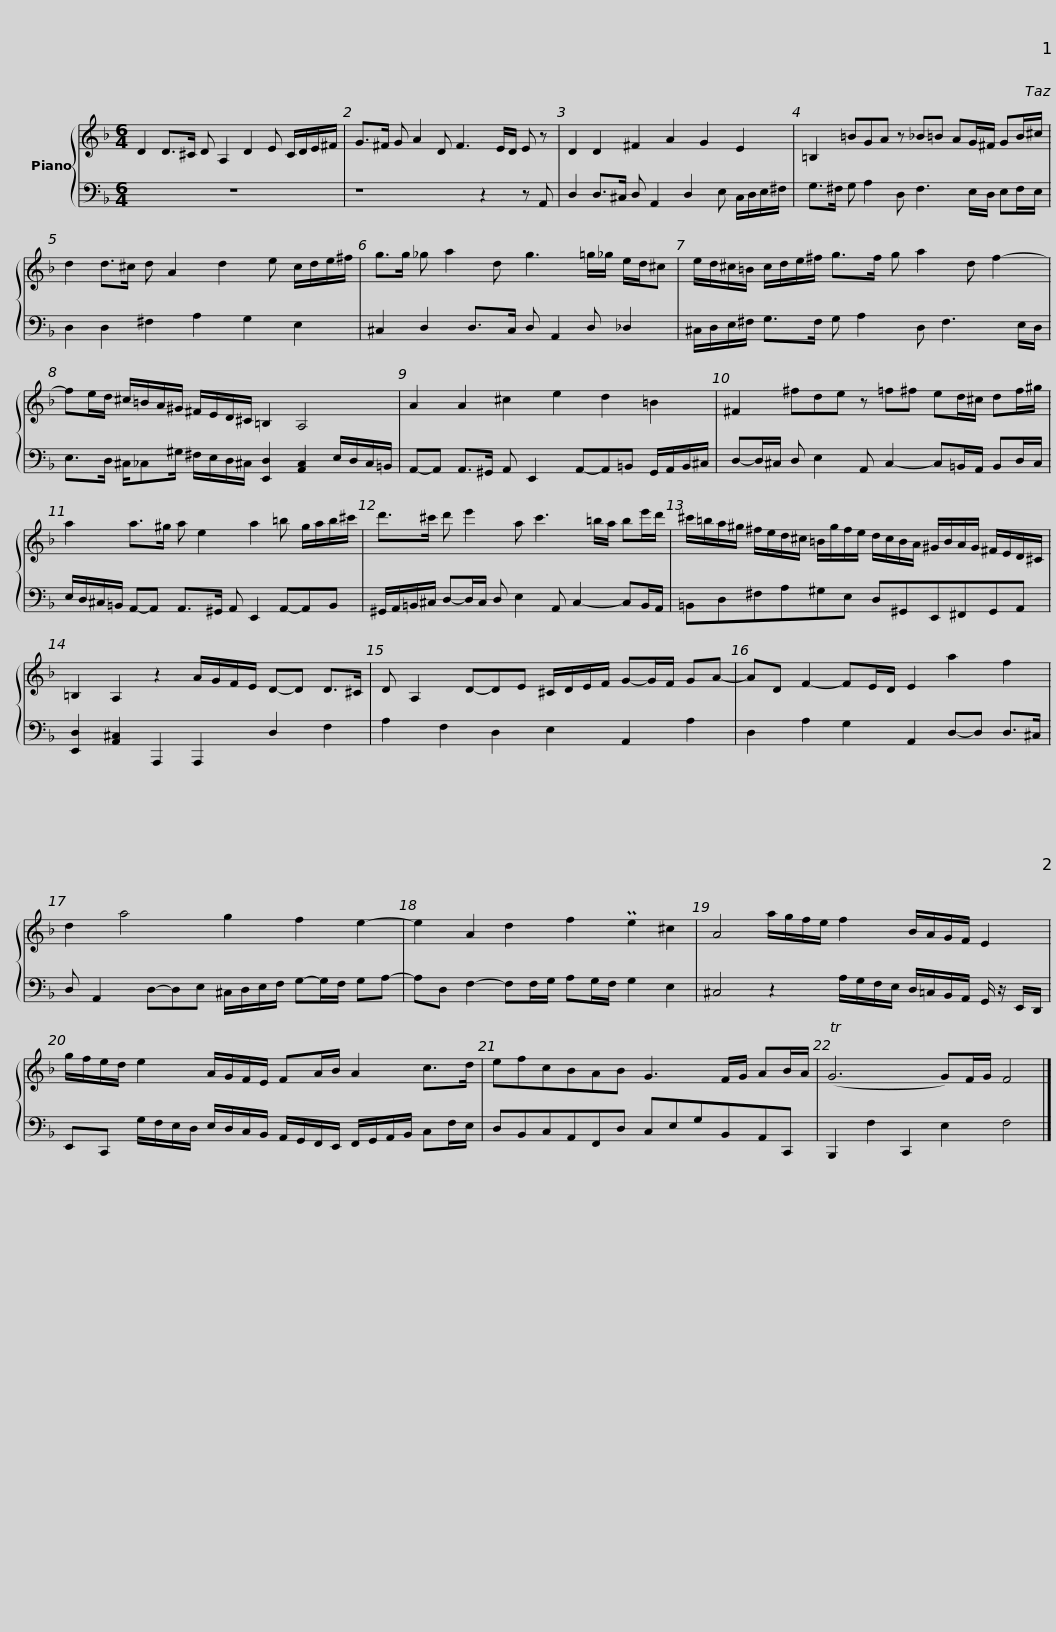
X:1
%%score { 1 | 2 }
L:1/8
M:6/4
I:linebreak $
K:F
V:1 treble
V:2 bass
V:1
 D2 D>^C D A,2 D2 E C/D/E/^F/ | G>^F G A2 D F3 E/D/ E z | D2 D2 ^F2 A2 G2 E2 |$ =B,2 =BGA z _B=B AG/^F/ GB/^c/ | d2 d>^c d A2 d2 e c/d/e/^f/ | %5
 g>g _g a2 d g3 =g/_g/ e/d/^c |$ e/d/^c/=B/ c/d/e/^f/ g>f g a2 d f2- | fe/d/ ^c/=B/A/^G/ ^F/E/D/^C/ =B,2 A,4 | A2 A2 ^c2 e2 d2 =B2 |$ ^F2 ^fde z =f^f ed/^c/ df/^g/ | %10
 a2 a>^g a e2 a2 =b g/a/b/^c'/ |$ d'>^c' d' e'2 a c'3 =b/a/ be'/d'/ | ^c'/=b/a/^g/ ^f/e/d/^c/ =B/g/f/e/ d/c/B/A/ ^G/B/A/G/ ^F/E/D/^C/ |$ =B,2 A,2 z2 A/G/F/E/ D-D D>^C | D A,2 D-DE ^C/D/E/F/ G-G/F/ GA- | %15
 AD F2- FE/D/ E2 a2 f2 | d2 a4 g2 f2 e2- |$ e2 A2 d2 f2 Pe2 ^c2 | A4 a/g/f/e/ f2 B/A/G/F/ E2 | g/f/e/d/ e2 A/G/F/E/ FA/B/ A2 c>d |$ %20
 efcBAB G3 F/G/ AB/A/ | (TG6 G)F/G/ F4 |] %22
V:2
 z12 | z8 z2 z A,, | D,2 D,>^C, D, A,,2 D,2 E, C,/D,/E,/^F,/ |$ G,>^F, G, A,2 D, F,3 E,/D,/ E,F,/E,/ | D,2 D,2 ^F,2 A,2 G,2 E,2 | %5
 ^C,2 D,2 D,>C, D, A,,2 D, _D,2 |$ ^C,/D,/E,/^F,/ G,>F, G, A,2 D, F,3 E,/D,/ | E,>D, ^C,/_C,^G,/ ^F,/E,/D,/^C,/ [E,,D,]2 [A,,C,]2 E,/D,/C,/=B,,/ | A,,-A,, A,,>^G,, A,, E,,2 A,,-A,,=B,, G,,/A,,/B,,/^C,/ |$ D,-D,/^C,/ D, E,2 A,, C,2- C,=B,,/A,,/ B,,D,/C,/ | %10
 E,/D,/^C,/=B,,/ A,,-A,, A,,>^G,, A,, E,,2 A,,-A,,B,, |$ ^G,,/A,,/=B,,/^C,/ D,-D,/C,/ D, E,2 A,, C,2- C,B,,/A,,/ | =B,,D,^F,A,^G,E, D,^G,,E,,^F,,G,,A,, |$ [E,,D,]2 [A,,^C,]2 A,,,2 A,,,2 D,2 F,2 | A,2 F,2 D,2 E,2 A,,2 A,2 | %15
 D,2 A,2 G,2 A,,2 D,-D, D,>^C, | D, A,,2 D,-D,E, ^C,/D,/E,/F,/ G,-G,/F,/ G,A,- |$ A,D, F,2- F,F,/G,/ A,G,/F,/ G,2 E,2 | ^C,4 z2 A,/G,/F,/E,/ D,/=C,/B,,/A,,/ G,,/ z/ E,,/D,,/ | E,,C,, G,/F,/E,/D,/ E,/D,/C,/B,,/ A,,/G,,/F,,/E,,/ F,,/G,,/A,,/B,,/ C,F,/E,/ |$ %20
 D,B,,C,A,,F,,D, C,E,G,B,,A,,C,, | B,,,2 F,2 C,,2 E,2 F,4 |] %22
